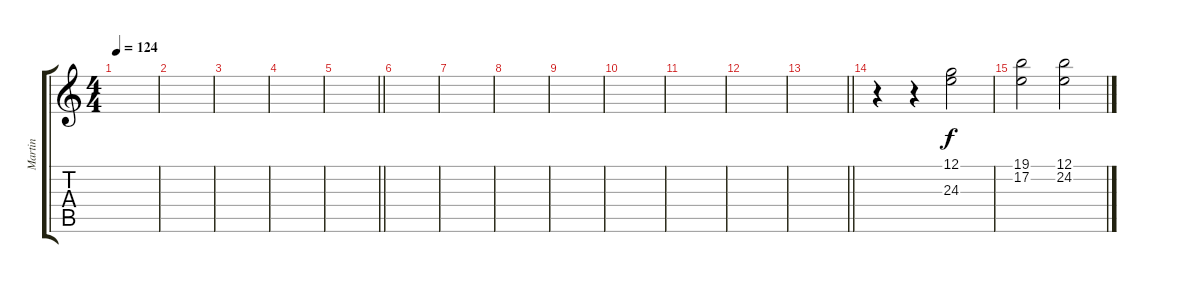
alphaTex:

\track ("Martin" "Martin") {instrument acousticgrandpiano}
\staff {score tabs}
\tuning (E4 B3 G3 D3 A2 E2) {hide}
\ts (4 4)
\tempo 124
\clef g2
\ks c
|
|
|
|
\barLineRight lightlight
|
|
|
|
|
|
|
|
\barLineRight lightlight
|
r.4 r.4 (12.1 24.3).2 |
(19.1 17.2).2 (12.1 24.2).2
